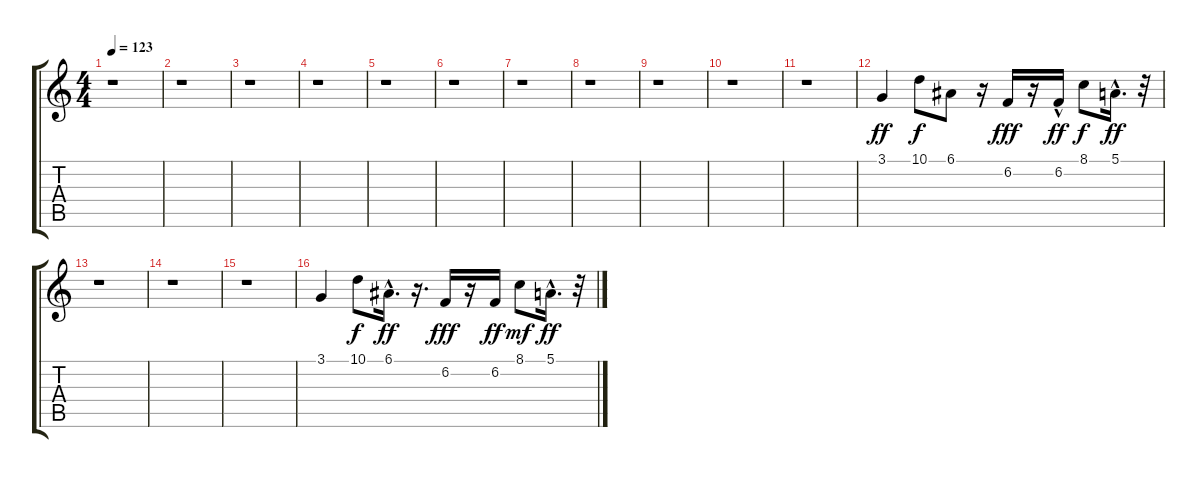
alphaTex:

\track "" {instrument oboe}
\staff {score tabs}
\tuning (E4 B3 G3 D3 A2 E2) {hide}
\ts (4 4)
\tempo 123
\clef g2
\ks c
r.1{dy ff} |
r.1 |
r.1 |
r.1 |
r.1 |
r.1 |
r.1 |
r.1 |
r.1 |
r.1 |
r.1 |
3.1.4 10.1.8{dy f} 6.1.8 r.16 6.2.16{dy fff} r.16 6.2{hac}.16{dy ff} 8.1.8{dy f} 5.1{hac}.16{d dy ff} r.32 |
r.1 |
r.1 |
r.1 |
3.1.4 10.1.8{dy f} 6.1{hac}.16{d dy ff} r.16{d} 6.2.16{dy fff} r.16 6.2.16{dy ff} 8.1.8{dy mf} 5.1{hac}.16{d dy ff} r.32
